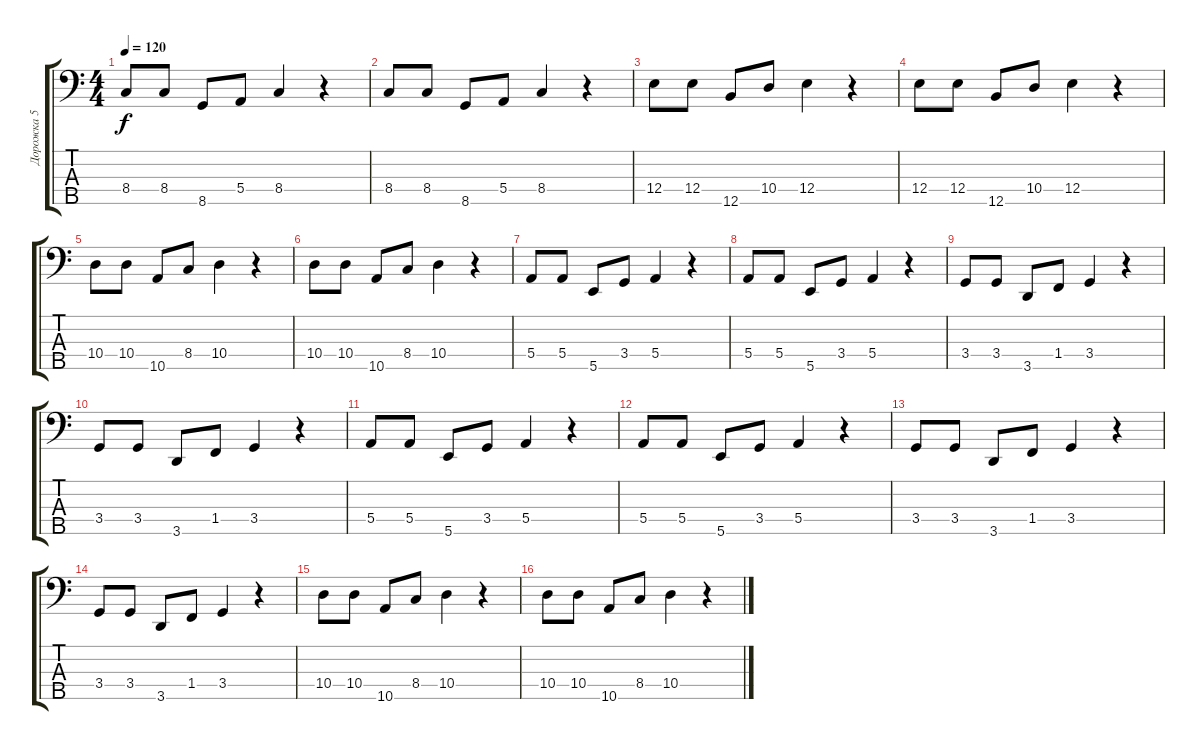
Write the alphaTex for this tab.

\track ("Дорожка 5" "Дорожка 5") {instrument synthbass2}
\staff {score tabs}
\tuning (G2 D2 A1 E1 B0) {hide}
\ts (4 4)
\tempo 120
\clef f4
\ks c
8.4.8{dy f} 8.4.8 8.5.8 5.4.8 8.4.4 r.4 |
8.4.8 8.4.8 8.5.8 5.4.8 8.4.4 r.4 |
12.4.8 12.4.8 12.5.8 10.4.8 12.4.4 r.4 |
12.4.8 12.4.8 12.5.8 10.4.8 12.4.4 r.4 |
10.4.8 10.4.8 10.5.8 8.4.8 10.4.4 r.4 |
10.4.8 10.4.8 10.5.8 8.4.8 10.4.4 r.4 |
5.4.8 5.4.8 5.5.8 3.4.8 5.4.4 r.4 |
5.4.8 5.4.8 5.5.8 3.4.8 5.4.4 r.4 |
3.4.8 3.4.8 3.5.8 1.4.8 3.4.4 r.4 |
3.4.8 3.4.8 3.5.8 1.4.8 3.4.4 r.4 |
5.4.8 5.4.8 5.5.8 3.4.8 5.4.4 r.4 |
5.4.8 5.4.8 5.5.8 3.4.8 5.4.4 r.4 |
3.4.8 3.4.8 3.5.8 1.4.8 3.4.4 r.4 |
3.4.8 3.4.8 3.5.8 1.4.8 3.4.4 r.4 |
10.4.8 10.4.8 10.5.8 8.4.8 10.4.4 r.4 |
10.4.8 10.4.8 10.5.8 8.4.8 10.4.4 r.4
